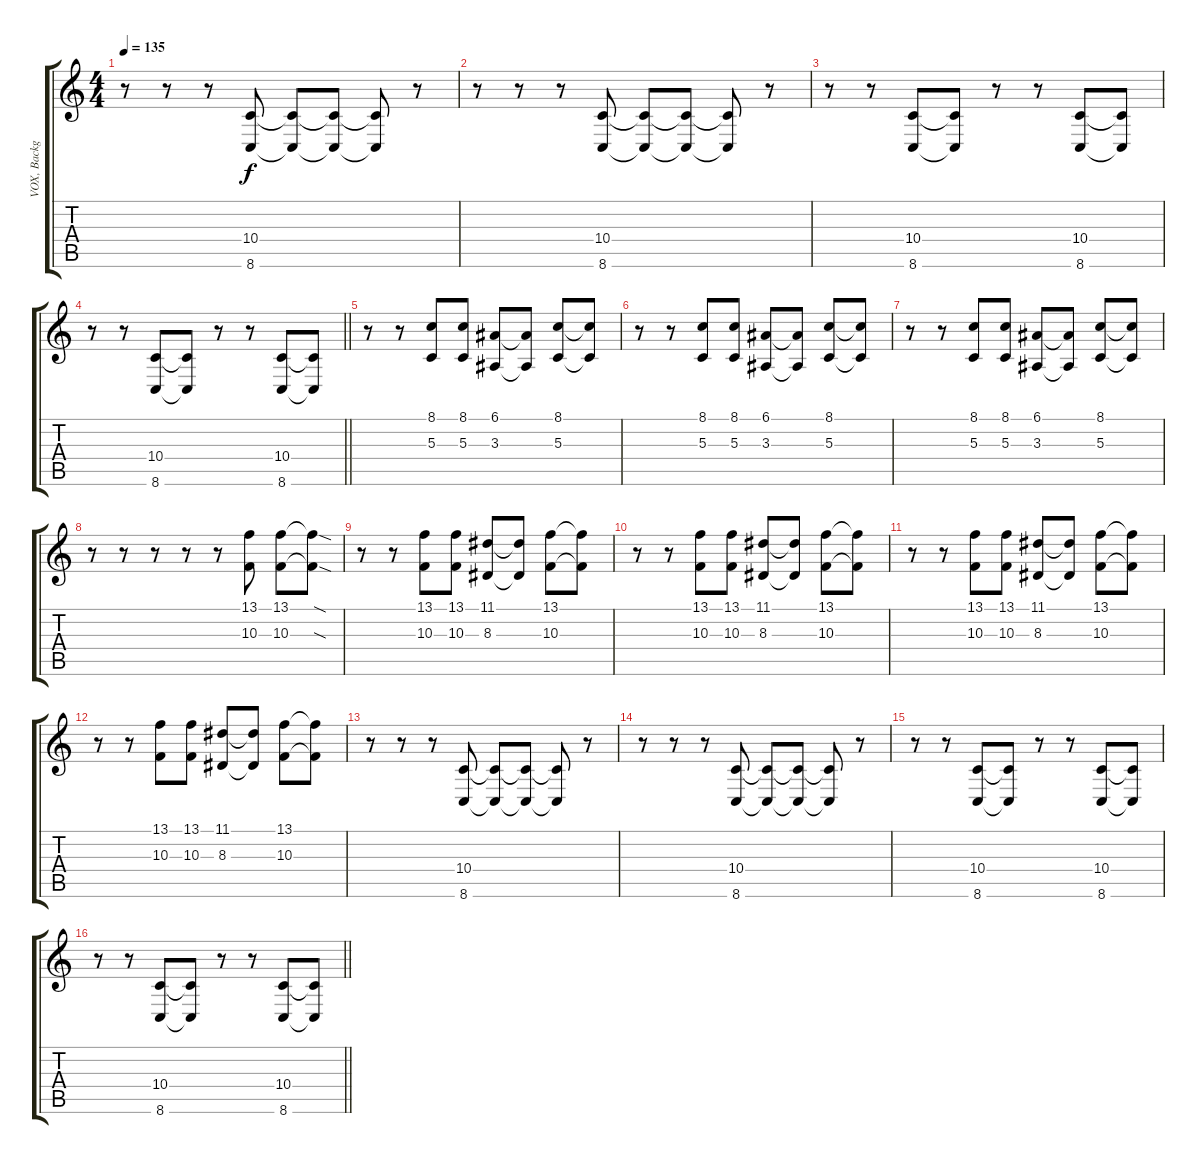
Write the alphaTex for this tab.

\track ("VOX, Background" "VOX, Backg") {instrument lead6voice}
\staff {score tabs}
\tuning (E4 B3 G3 D3 A2 E2) {hide}
\ts (4 4)
\tempo 135
\clef g2
\ks c
r.8{dy f} r.8 r.8 (10.4 8.6).8 (10.4{t} 8.6{t}).8 (10.4{t} 8.6{t}).8 (10.4{t} 8.6{t}).8 r.8 |
r.8 r.8 r.8 (10.4 8.6).8 (10.4{t} 8.6{t}).8 (10.4{t} 8.6{t}).8 (10.4{t} 8.6{t}).8 r.8 |
r.8 r.8 (10.4 8.6).8 (10.4{t} 8.6{t}).8 r.8 r.8 (10.4 8.6).8 (10.4{t} 8.6{t}).8 |
\barLineRight lightlight
r.8 r.8 (10.4 8.6).8 (10.4{t} 8.6{t}).8 r.8 r.8 (10.4 8.6).8 (10.4{t} 8.6{t}).8 |
r.8 r.8 (8.1 5.3).8 (8.1 5.3).8 (6.1 3.3).8 (6.1{t} 3.3{t}).8 (8.1 5.3).8 (8.1{t} 5.3{t}).8 |
r.8 r.8 (8.1 5.3).8 (8.1 5.3).8 (6.1 3.3).8 (6.1{t} 3.3{t}).8 (8.1 5.3).8 (8.1{t} 5.3{t}).8 |
r.8 r.8 (8.1 5.3).8 (8.1 5.3).8 (6.1 3.3).8 (6.1{t} 3.3{t}).8 (8.1 5.3).8 (8.1{t} 5.3{t}).8 |
r.8 r.8 r.8 r.8 r.8 (13.1 10.3).8 (13.1 10.3).8 (13.1{sod t} 10.3{sod t}).8 |
r.8 r.8 (13.1 10.3).8 (13.1 10.3).8 (11.1 8.3).8 (11.1{t} 8.3{t}).8 (13.1 10.3).8 (13.1{t} 10.3{t}).8 |
r.8 r.8 (13.1 10.3).8 (13.1 10.3).8 (11.1 8.3).8 (11.1{t} 8.3{t}).8 (13.1 10.3).8 (13.1{t} 10.3{t}).8 |
r.8 r.8 (13.1 10.3).8 (13.1 10.3).8 (11.1 8.3).8 (11.1{t} 8.3{t}).8 (13.1 10.3).8 (13.1{t} 10.3{t}).8 |
r.8 r.8 (13.1 10.3).8 (13.1 10.3).8 (11.1 8.3).8 (11.1{t} 8.3{t}).8 (13.1 10.3).8 (13.1{t} 10.3{t}).8 |
r.8 r.8 r.8 (10.4 8.6).8 (10.4{t} 8.6{t}).8 (10.4{t} 8.6{t}).8 (10.4{t} 8.6{t}).8 r.8 |
r.8 r.8 r.8 (10.4 8.6).8 (10.4{t} 8.6{t}).8 (10.4{t} 8.6{t}).8 (10.4{t} 8.6{t}).8 r.8 |
r.8 r.8 (10.4 8.6).8 (10.4{t} 8.6{t}).8 r.8 r.8 (10.4 8.6).8 (10.4{t} 8.6{t}).8 |
\barLineRight lightlight
r.8 r.8 (10.4 8.6).8 (10.4{t} 8.6{t}).8 r.8 r.8 (10.4 8.6).8 (10.4{t} 8.6{t}).8
